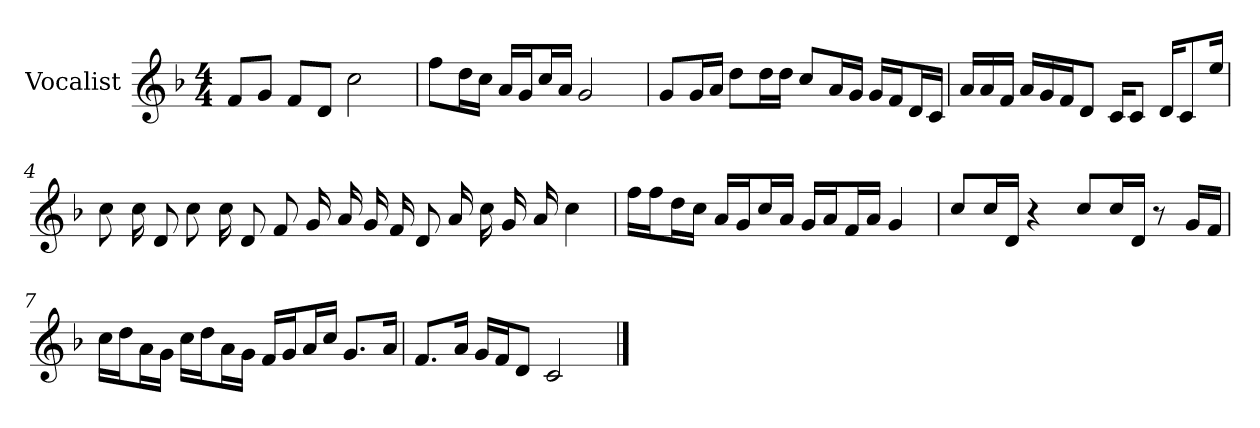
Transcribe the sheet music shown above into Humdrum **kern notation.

**kern
*part1
*staff1
*I"Vocalist
*k[b-]
*F:
*M4/4
=
8fL
8gJ
8fL
8dJ
2cc
=1
8ffL
16ddL
16ccJJ
16aLL
16gJ
16ccL
16aJJ
2g
=2
8gL
16gL
16aJJ
8ddL
16ddL
16ddJJ
8ccL
16aL
16gJJ
16gLL
16fJ
16dL
16cJJ
=3
16aLL
16a
16fJJ
16aLL
16gJ
16fK
8dJ
16cKL
8cJ
16dKL
8c
16eeJk
=4
8cc
16cc
8d
8cc
16cc
8d
8f
16g
16a
16g
16f
8d
16a
16cc
16g
16a
4cc
=5
16ffLL
16ffJ
16ddL
16ccJJ
16aLL
16gJ
16ccL
16aJJ
16gLL
16aJ
16fL
16aJJ
4g
=6
8ccL
16ccL
16dJJ
4r
8ccL
16ccL
16dJJ
8r
16gLL
16fJJ
=7
16ccLL
16ddJ
16aL
16gJJ
16ccLL
16ddJ
16aL
16gJJ
16fLL
16gJ
16aL
16ccJJ
8.gL
16aJk
=8
8.fL
16aJk
16gLL
16fJ
8dJ
2c
==
*-
